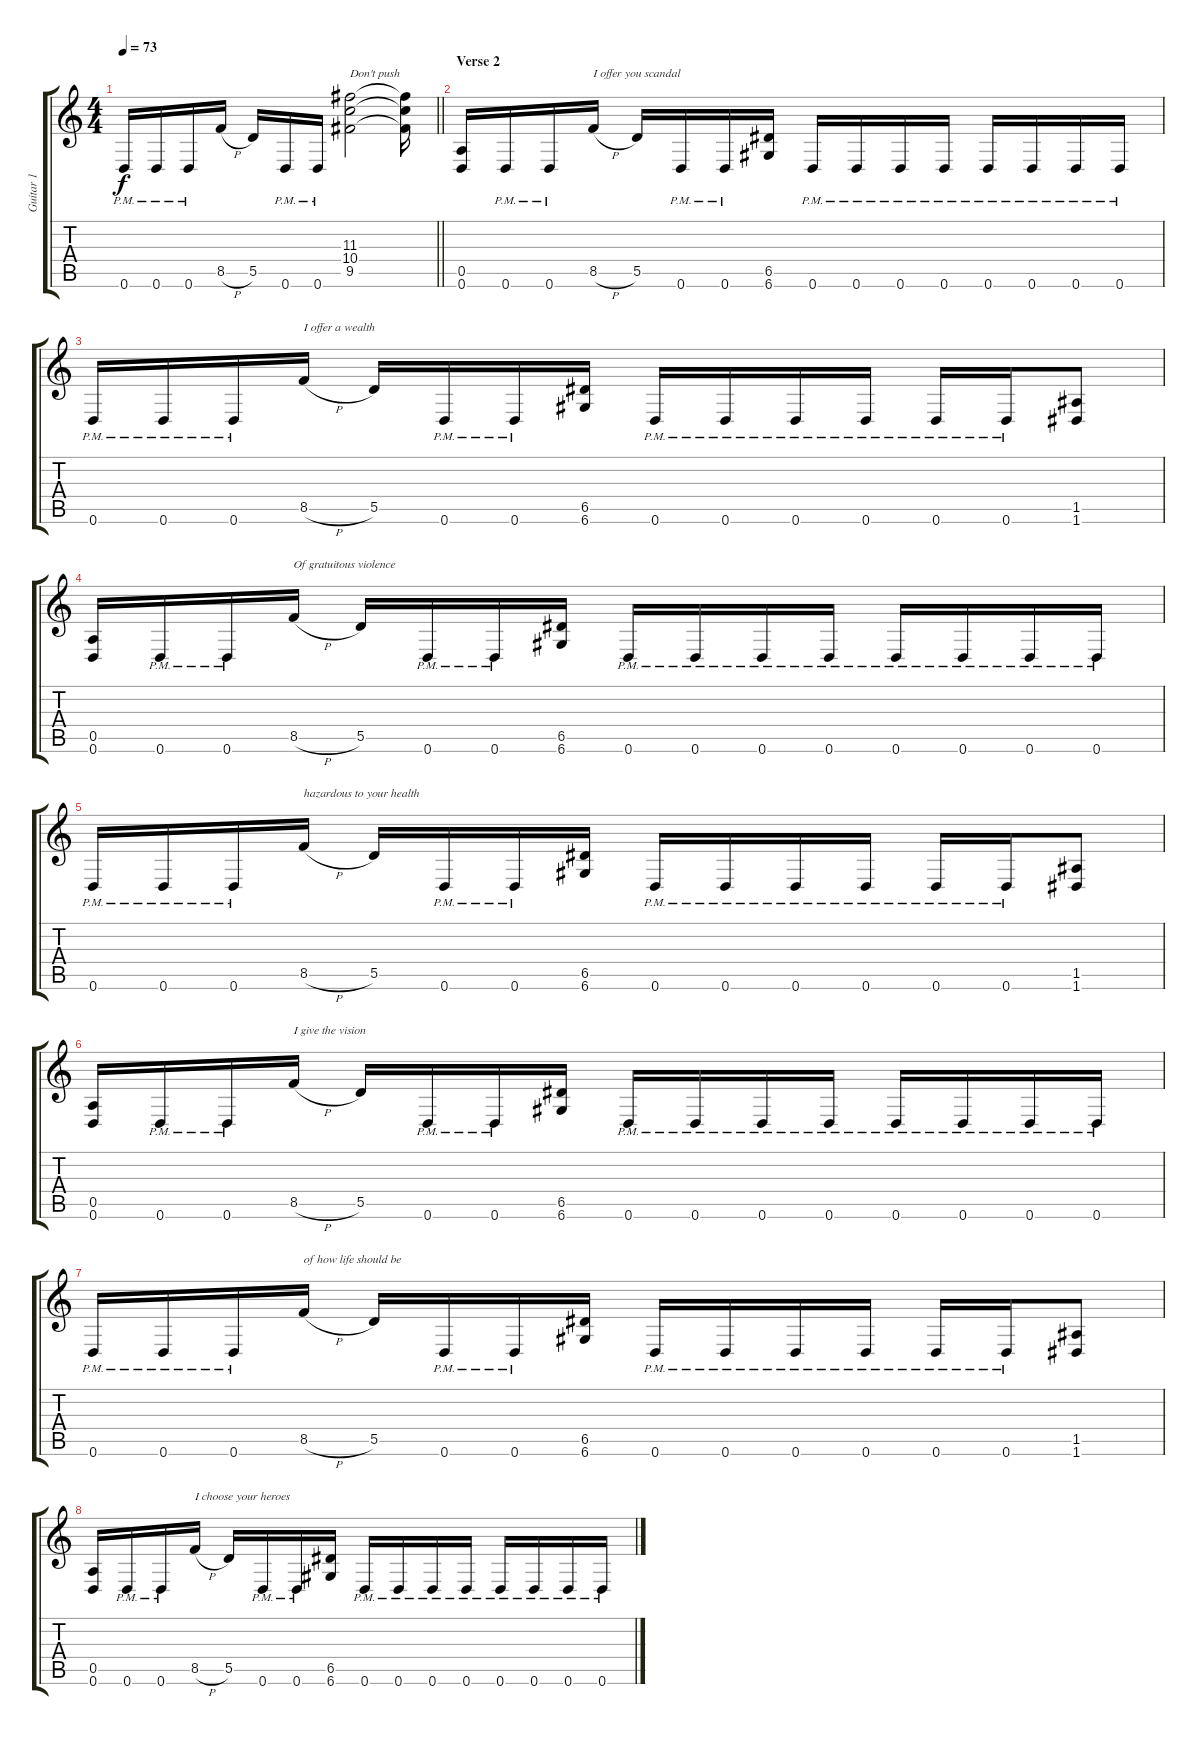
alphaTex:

\track ("Guitar 1" "Guitar 1") {instrument distortionguitar}
\staff {score tabs}
\tuning (E4 B3 G3 D3 A2 D2) {hide}
\ts (4 4)
\tempo 73
\clef g2
\barLineRight lightlight
\ks c
0.6{pm}.16{dy f} 0.6{pm}.16 0.6{pm}.16 8.5{h}.16 5.5.16 0.6{pm}.16 0.6{pm}.16 (11.3 10.4 9.5).2{txt "Don't push"} (11.3{t} 10.4{t} 9.5{t}).16 |
\section ("" "Verse 2")
(0.5 0.6).16 0.6{pm}.16 0.6{pm}.16 8.5{h}.16{txt "I offer you scandal"} 5.5.16 0.6{pm}.16 0.6{pm}.16 (6.5 6.6).16 0.6{pm}.16 0.6{pm}.16 0.6{pm}.16 0.6{pm}.16 0.6{pm}.16 0.6{pm}.16 0.6{pm}.16 0.6{pm}.16 |
0.6{pm}.16 0.6{pm}.16 0.6{pm}.16 8.5{h}.16{txt "I offer a wealth"} 5.5.16 0.6{pm}.16 0.6{pm}.16 (6.5 6.6).16 0.6{pm}.16 0.6{pm}.16 0.6{pm}.16 0.6{pm}.16 0.6{pm}.16 0.6{pm}.16 (1.5 1.6).8 |
(0.5 0.6).16 0.6{pm}.16 0.6{pm}.16 8.5{h}.16{txt "Of gratuitous violence"} 5.5.16 0.6{pm}.16 0.6{pm}.16 (6.5 6.6).16 0.6{pm}.16 0.6{pm}.16 0.6{pm}.16 0.6{pm}.16 0.6{pm}.16 0.6{pm}.16 0.6{pm}.16 0.6{pm}.16 |
0.6{pm}.16 0.6{pm}.16 0.6{pm}.16 8.5{h}.16{txt "hazardous to your health"} 5.5.16 0.6{pm}.16 0.6{pm}.16 (6.5 6.6).16 0.6{pm}.16 0.6{pm}.16 0.6{pm}.16 0.6{pm}.16 0.6{pm}.16 0.6{pm}.16 (1.5 1.6).8 |
(0.5 0.6).16 0.6{pm}.16 0.6{pm}.16 8.5{h}.16{txt "I give the vision"} 5.5.16 0.6{pm}.16 0.6{pm}.16 (6.5 6.6).16 0.6{pm}.16 0.6{pm}.16 0.6{pm}.16 0.6{pm}.16 0.6{pm}.16 0.6{pm}.16 0.6{pm}.16 0.6{pm}.16 |
0.6{pm}.16 0.6{pm}.16 0.6{pm}.16 8.5{h}.16{txt "of how life should be"} 5.5.16 0.6{pm}.16 0.6{pm}.16 (6.5 6.6).16 0.6{pm}.16 0.6{pm}.16 0.6{pm}.16 0.6{pm}.16 0.6{pm}.16 0.6{pm}.16 (1.5 1.6).8 |
(0.5 0.6).16 0.6{pm}.16 0.6{pm}.16 8.5{h}.16{txt "I choose your heroes"} 5.5.16 0.6{pm}.16 0.6{pm}.16 (6.5 6.6).16 0.6{pm}.16 0.6{pm}.16 0.6{pm}.16 0.6{pm}.16 0.6{pm}.16 0.6{pm}.16 0.6{pm}.16 0.6{pm}.16
